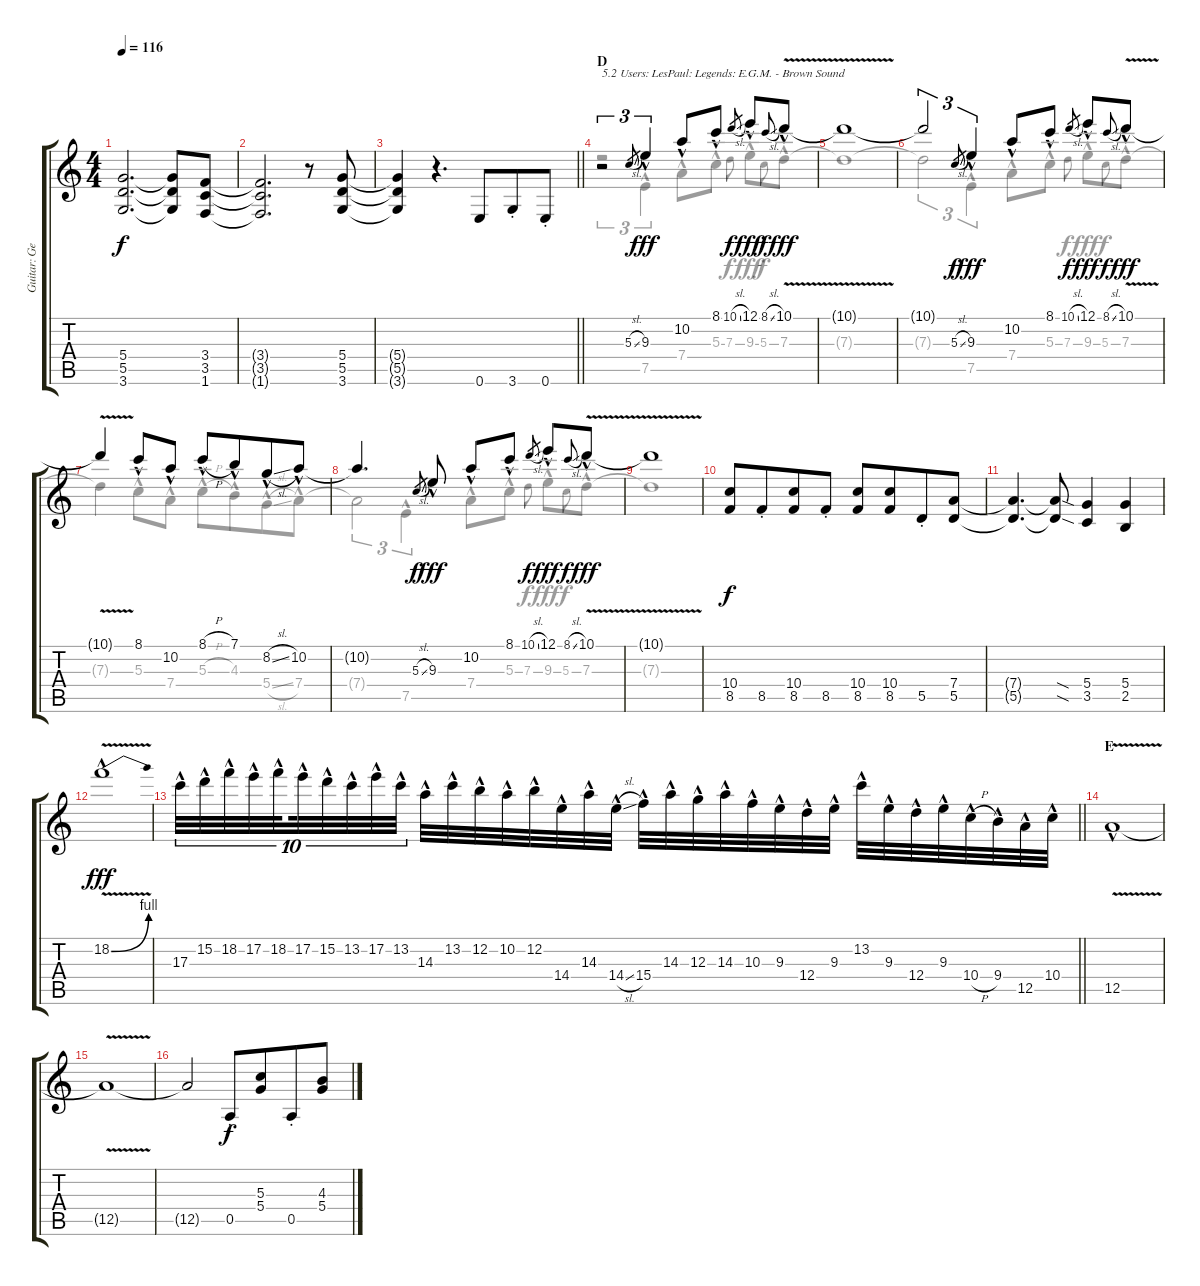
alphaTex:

\track ("Guitar: George" "Guitar: Ge") {instrument distortionguitar}
\staff {score tabs}
\tuning (E4 B3 G3 D3 A2 E2) {hide}
\voice
\ts (4 4)
\tempo 116
\clef g2
\ks c
(5.4{t} 5.5{t} 3.6{t}).2{d dy f} (5.4{t} 5.5{t} 3.6{t}).8 (3.4 3.5 1.6).8 |
(3.4{t} 3.5{t} 1.6{t}).2{d} r.8 (5.4 5.5 3.6).8 |
\barLineRight lightlight
(5.4{t} 5.5{t} 3.6{t}).4 r.4{d} 0.6.8{beam merge} 3.6{st}.8 0.6{st}.8 |
\section ("" "D")
r.2{tu (3 2) txt "5.2 Users: LesPaul: Legends: E.G.M. - Brown Sound" volume 16 instrument overdrivenguitar} 5.3{sl}.8{gr} 9.3{hac}.4{tu (3 2) dy fff} 10.2{hac}.8 8.1{hac}.8 10.1{sl}.8{gr dy f beam merge} 12.1{hac}.8{dy fff} 8.1{sl}.8{gr onbeat dy f} 10.1{v hac}.8{dy fff} |
10.1{t}.1 |
10.1{t}.2{tu (3 2)} 5.3{sl}.8{gr dy f} 9.3{hac}.4{tu (3 2) dy fff} 10.2{hac}.8 8.1{hac}.8 10.1{sl}.8{gr dy f beam merge} 12.1{hac}.8{dy fff} 8.1{sl}.8{gr onbeat dy f} 10.1{v hac}.8{dy fff} |
10.1{t}.4 8.1{hac}.8 10.2{hac}.8 8.1{h hac}.8 7.1{hac}.8{beam merge} 8.2{sl hac}.8 10.2{hac}.8 |
10.2{t}.4{d} 5.3{sl}.8{gr dy f} 9.3{hac}.8{dy fff} 10.2{hac}.8 8.1{hac}.8 10.1{sl}.8{gr dy f beam merge} 12.1{hac}.8{dy fff} 8.1{sl}.8{gr onbeat dy f} 10.1{v hac}.8{dy fff} |
10.1{t}.1 |
(10.4 8.5).8{dy f} 8.5{st}.8{beam merge} (10.4 8.5).8 8.5{st}.8 (10.4 8.5).8 (10.4 8.5).8{beam merge} 5.5{st}.8 (7.4 5.5).8 |
(7.4{t} 5.5{t}).4{d} (7.4{sod t} 5.5{sod t}).8 (5.4 3.5).4 (5.4 2.5).4 |
18.2{be (bend 0 0 60 4) v hac}.1{dy fff} |
\barLineRight lightlight
17.3{hac}.32{tu (10 8)} 15.2{hac}.32{tu (10 8)} 18.2{hac}.32{tu (10 8)} 17.2{hac}.32{tu (10 8)} 18.2{hac}.32{tu (10 8) beam splitsecondary} 17.2{hac}.32{tu (10 8)} 15.2{hac}.32{tu (10 8)} 13.2{hac}.32{tu (10 8)} 17.2{hac}.32{tu (10 8)} 13.2{hac}.32{tu (10 8)} 14.3{hac}.32 13.2{hac}.32 12.2{hac}.32 10.2{hac}.32 12.2{hac}.32 14.4{hac}.32 14.3{hac}.32 14.4{sl hac}.32 15.4{hac}.32 14.3{hac}.32 12.3{hac}.32 14.3{hac}.32 10.3{hac}.32 9.3{hac}.32 12.4{hac}.32 9.3{hac}.32 13.2{hac}.32 9.3{hac}.32 12.4{hac}.32 9.3{hac}.32 10.4{h hac}.32 9.4{hac}.32 12.5{hac}.32 10.4{hac}.32 |
\section ("" "E")
12.5{v hac}.1 |
12.5{t}.1 |
12.5{t}.2 0.5{st}.8{dy f} (5.3 5.4).8{beam merge} 0.5{st}.8 (4.3 5.4).8
\voice
\clef g2
\ottava regular
\simile none
\ks c
|
|
\barLineRight lightlight
|
r.2{tu (3 2)} 7.5{hac}.4{tu (3 2) dy fff} 7.4{hac}.8 5.3{hac}.8 7.3.8{gr onbeat dy f beam merge} 9.3{hac}.8{dy fff} 5.3.8{gr onbeat dy f} 7.3{hac}.8{dy fff} |
7.3{t}.1 |
7.3{t}.2{tu (3 2)} 7.5{hac}.4{tu (3 2)} 7.4{hac}.8 5.3{hac}.8 7.3.8{gr onbeat dy f beam merge} 9.3{hac}.8{dy fff} 5.3.8{gr onbeat dy f} 7.3{hac}.8{dy fff} |
7.3{t}.4 5.3{hac}.8 7.4{hac}.8 5.3{h hac}.8 4.3{hac}.8{beam merge} 5.4{sl hac}.8 7.4{hac}.8 |
7.4{t}.2{tu (3 2)} 7.5{hac}.4{tu (3 2)} 7.4{hac}.8 5.3{hac}.8 7.3.8{gr onbeat dy f beam merge} 9.3{hac}.8{dy fff} 5.3.8{gr onbeat dy f} 7.3{hac}.8{dy fff} |
7.3{t}.1 |
|
|
|
\barLineRight lightlight
|
|
|
